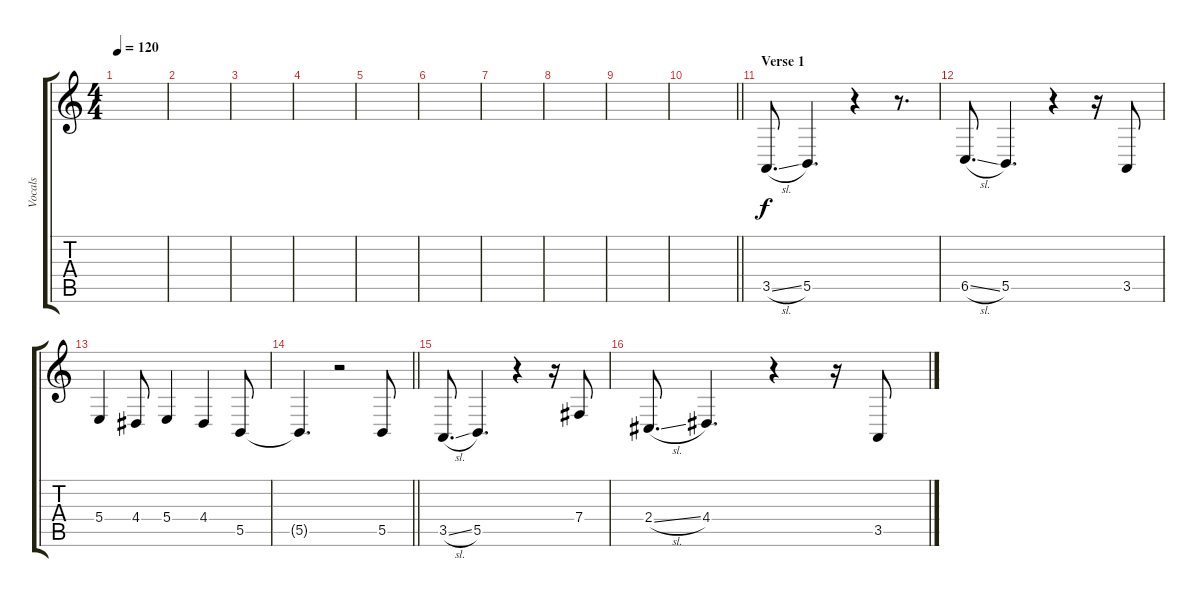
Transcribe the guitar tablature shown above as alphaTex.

\track ("Vocals" "Vocals") {instrument altosax}
\staff {score tabs}
\tuning (Db4 Ab3 E3 B2 Gb2 B1) {hide}
\ts (4 4)
\tempo 120
\clef g2
\ks c
|
|
|
|
|
|
|
|
|
\barLineRight lightlight
|
\section ("" "Verse 1")
3.5{sl}.8{d} 5.5.4{d} r.4 r.8{d} |
6.5{sl}.8{d} 5.5.4{d} r.4 r.16 3.5.8 |
5.4.4 4.4.8 5.4.4 4.4.4 5.5.8 |
\barLineRight lightlight
5.5{t}.4{d} r.2 5.5.8 |
3.5{sl}.8{d} 5.5.4{d} r.4 r.16 7.4.8 |
2.4{sl}.8{d} 4.4.4{d} r.4 r.16 3.5.8
